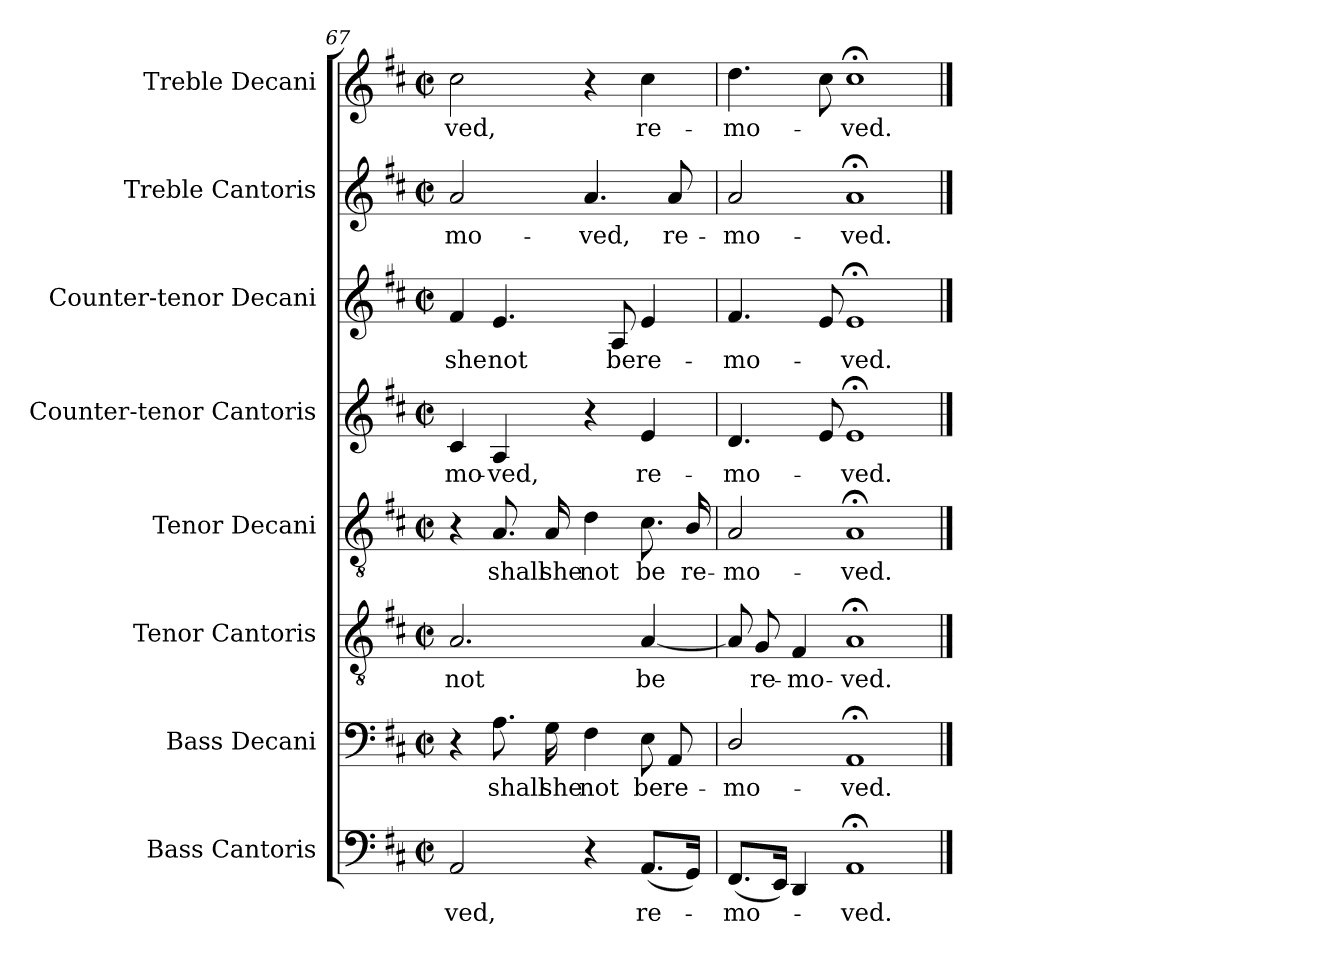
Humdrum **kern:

**kern	**text	**kern	**text	**kern	**text	**kern	**text	**kern	**text	**kern	**text	**kern	**text	**kern	**text
*part8	*part8	*part7	*part7	*part6	*part6	*part5	*part5	*part4	*part4	*part3	*part3	*part2	*part2	*part1	*part1
*staff8	*staff8	*staff7	*staff7	*staff6	*staff6	*staff5	*staff5	*staff4	*staff4	*staff3	*staff3	*staff2	*staff2	*staff1	*staff1
*I"Bass Cantoris	*	*I"Bass Decani	*	*I"Tenor Cantoris	*	*I"Tenor Decani	*	*I"Counter-tenor Cantoris	*	*I"Counter-tenor Decani	*	*I"Treble Cantoris	*	*I"Treble Decani	*
*I'B.	*	*I'B.	*	*I'T.	*	*I'T.	*	*	*	*	*	*	*	*	*
!!LO:PB:g=z
*clefF4	*	*clefF4	*	*clefGv2	*	*clefGv2	*	*clefG2	*	*clefG2	*	*clefG2	*	*clefG2	*
*	*	*	*	*ITrd7c12	*	*ITrd7c12	*	*	*	*	*	*	*	*	*
*k[f#c#]	*	*k[f#c#]	*	*k[f#c#]	*	*k[f#c#]	*	*k[f#c#]	*	*k[f#c#]	*	*k[f#c#]	*	*k[f#c#]	*
*D:	*	*D:	*	*D:	*	*D:	*	*D:	*	*D:	*	*D:	*	*D:	*
*M2/2	*	*M2/2	*	*M2/2	*	*M2/2	*	*M2/2	*	*M2/2	*	*M2/2	*	*M2/2	*
*met(c|)	*	*met(c|)	*	*met(c|)	*	*met(c|)	*	*met(c|)	*	*met(c|)	*	*met(c|)	*	*met(c|)	*
=67	=67	=67	=67	=67	=67	=67	=67	=67	=67	=67	=67	=67	=67	=67	=67
!	!LO:LY:b:color=#000000	!	!	!	!	!	!	!	!	!	!	!	!	!	!
!	!	!	!	!	!LO:LY:b:color=#000000	!	!	!	!	!	!	!	!	!	!
!	!	!	!	!	!	!	!	!	!LO:LY:b:color=#000000	!	!	!	!	!	!
!	!	!	!	!	!	!	!	!	!	!	!LO:LY:b:color=#000000	!	!	!	!
!	!	!	!	!	!	!	!	!	!	!	!	!	!LO:LY:b:color=#000000	!	!
!	!	!	!	!	!	!	!	!	!	!	!	!	!	!	!LO:LY:b:color=#000000
2AAi/	-ved,	4r	.	2.AAi/	not	4r	.	4c#i/	-mo-	4f#i/	she	2ai/	-mo-	2cc#i\	-ved,
!	!	!	!LO:LY:b:color=#000000	!	!	!	!	!	!	!	!	!	!	!	!
!	!	!	!	!	!	!	!LO:LY:b:color=#000000	!	!	!	!	!	!	!	!
!	!	!	!	!	!	!	!	!	!LO:LY:b:color=#000000	!	!	!	!	!	!
!	!	!	!	!	!	!	!	!	!	!	!LO:LY:b:color=#000000	!	!	!	!
.	.	8.Ai\	shall	.	.	8.AAi/	shall	4Ai/	-ved,	4.ei/	not	.	.	.	.
!	!	!	!LO:LY:b:color=#000000	!	!	!	!	!	!	!	!	!	!	!	!
!	!	!	!	!	!	!	!LO:LY:b:color=#000000	!	!	!	!	!	!	!	!
.	.	16Gi\	she	.	.	16AAi/	she	.	.	.	.	.	.	.	.
!	!	!	!LO:LY:b:color=#000000	!	!	!	!	!	!	!	!	!	!	!	!
!	!	!	!	!	!	!	!LO:LY:b:color=#000000	!	!	!	!	!	!	!	!
!	!	!	!	!	!	!	!	!	!	!	!	!	!LO:LY:b:color=#000000	!	!
4r	.	4F#i\	not	.	.	4Di\	not	4r	.	.	.	4.ai/	-ved,	4r	.
!	!	!	!	!	!	!	!	!	!	!	!LO:LY:b:color=#000000	!	!	!	!
.	.	.	.	.	.	.	.	.	.	8Ai/	be	.	.	.	.
!	!LO:LY:b:color=#000000	!	!	!	!	!	!	!	!	!	!	!	!	!	!
!	!	!	!LO:LY:b:color=#000000	!	!	!	!	!	!	!	!	!	!	!	!
!	!	!	!	!	!LO:LY:b:color=#000000	!	!	!	!	!	!	!	!	!	!
!	!	!	!	!	!	!	!LO:LY:b:color=#000000	!	!	!	!	!	!	!	!
!	!	!	!	!	!	!	!	!	!LO:LY:b:color=#000000	!	!	!	!	!	!
!	!	!	!	!	!	!	!	!	!	!	!LO:LY:b:color=#000000	!	!	!	!
!	!	!	!	!	!	!	!	!	!	!	!	!	!	!	!LO:LY:b:color=#000000
(8.AAi/L	re-	8Ei\	be	[4AAi/	be	8.C#i\	be	4ei/	re-	4ei/	re-	.	.	4cc#i\	re-
!	!	!	!LO:LY:b:color=#000000	!	!	!	!	!	!	!	!	!	!	!	!
!	!	!	!	!	!	!	!	!	!	!	!	!	!LO:LY:b:color=#000000	!	!
.	.	8AAi/	re-	.	.	.	.	.	.	.	.	8ai/	re-	.	.
!	!	!	!	!	!	!	!LO:LY:b:color=#000000	!	!	!	!	!	!	!	!
16GGi/Jk)	.	.	.	.	.	16BBi/	re-	.	.	.	.	.	.	.	.
=68	=68	=68	=68	=68	=68	=68	=68	=68	=68	=68	=68	=68	=68	=68	=68
!	!LO:LY:b:color=#000000	!	!	!	!	!	!	!	!	!	!	!	!	!	!
!	!	!	!LO:LY:b:color=#000000	!	!	!	!	!	!	!	!	!	!	!	!
!	!	!	!	!	!	!	!LO:LY:b:color=#000000	!	!	!	!	!	!	!	!
!	!	!	!	!	!	!	!	!	!LO:LY:b:color=#000000	!	!	!	!	!	!
!	!	!	!	!	!	!	!	!	!	!	!LO:LY:b:color=#000000	!	!	!	!
!	!	!	!	!	!	!	!	!	!	!	!	!	!LO:LY:b:color=#000000	!	!
!	!	!	!	!	!	!	!	!	!	!	!	!	!	!	!LO:LY:b:color=#000000
(8.FF#i/L	-mo-	2Di/	-mo-	8AAi/]	.	2AAi/	-mo-	4.di/	-mo-	4.f#i/	-mo-	2ai/	-mo-	4.ddi\	-mo-
!	!	!	!	!	!LO:LY:b:color=#000000	!	!	!	!	!	!	!	!	!	!
.	.	.	.	8GGi/	re-	.	.	.	.	.	.	.	.	.	.
16EEi/Jk)	.	.	.	.	.	.	.	.	.	.	.	.	.	.	.
!	!	!	!	!	!LO:LY:b:color=#000000	!	!	!	!	!	!	!	!	!	!
4DDi/	.	.	.	4FF#i/	-mo-	.	.	.	.	.	.	.	.	.	.
.	.	.	.	.	.	.	.	8ei/	.	8ei/	.	.	.	8cc#i\	.
!	!LO:LY:b:color=#000000	!	!	!	!	!	!	!	!	!	!	!	!	!	!
!	!	!	!LO:LY:b:color=#000000	!	!	!	!	!	!	!	!	!	!	!	!
!	!	!	!	!	!LO:LY:b:color=#000000	!	!	!	!	!	!	!	!	!	!
!	!	!	!	!	!	!	!LO:LY:b:color=#000000	!	!	!	!	!	!	!	!
!	!	!	!	!	!	!	!	!	!LO:LY:b:color=#000000	!	!	!	!	!	!
!	!	!	!	!	!	!	!	!	!	!	!LO:LY:b:color=#000000	!	!	!	!
!	!	!	!	!	!	!	!	!	!	!	!	!	!LO:LY:b:color=#000000	!	!
!	!	!	!	!	!	!	!	!	!	!	!	!	!	!	!LO:LY:b:color=#000000
1AA;i	-ved.	1AA;i	-ved.	1AA;i	-ved.	1AA;i	-ved.	1e;i	-ved.	1e;i	-ved.	1a;i	-ved.	1cc#;i	-ved.
==	==	==	==	==	==	==	==	==	==	==	==	==	==	==	==
*-	*-	*-	*-	*-	*-	*-	*-	*-	*-	*-	*-	*-	*-	*-	*-
